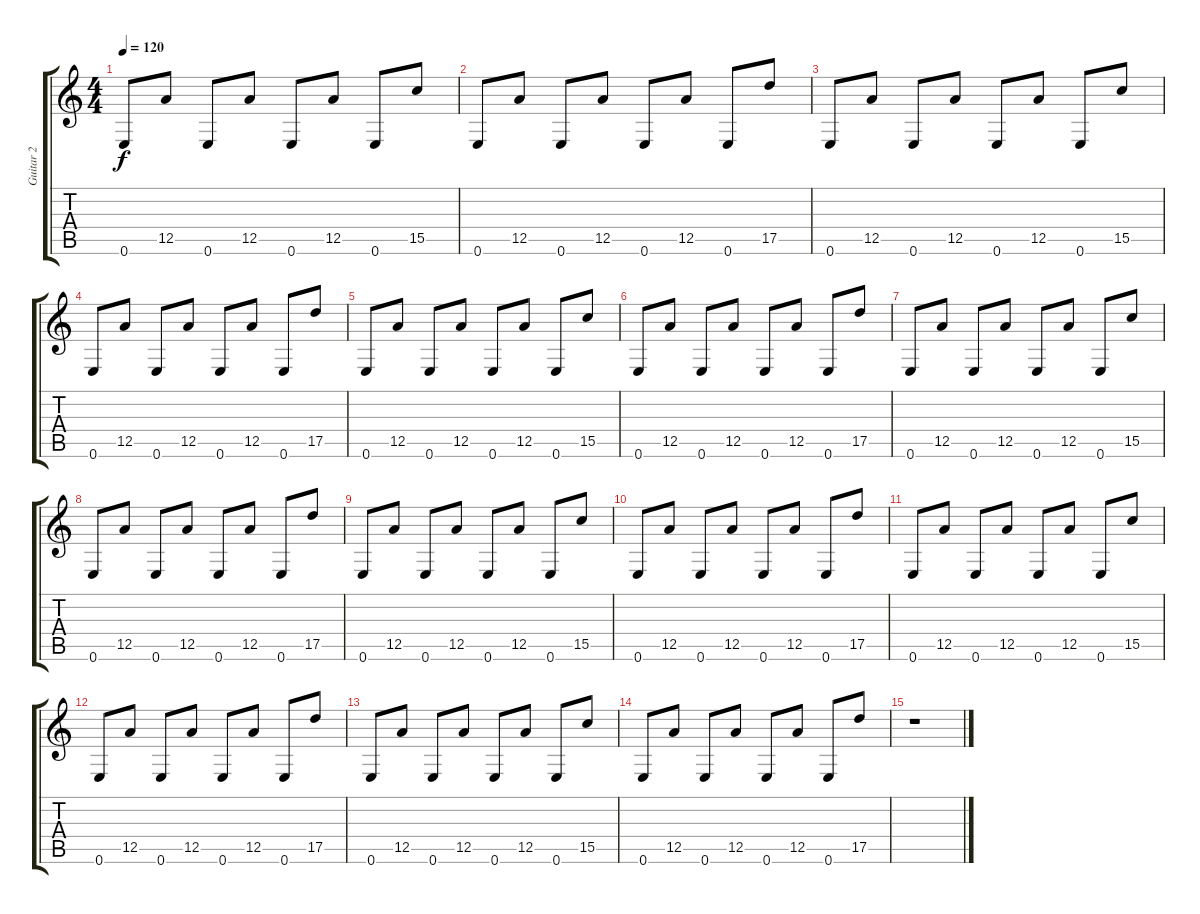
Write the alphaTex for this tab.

\track ("Guitar 2" "Guitar 2") {instrument electricguitarclean}
\staff {score tabs}
\tuning (E4 B3 G3 D3 A2 E2) {hide}
\ts (4 4)
\tempo 120
\clef g2
\ks c
0.6.8{dy f} 12.5.8 0.6.8 12.5.8 0.6.8 12.5.8 0.6.8 15.5.8 |
0.6.8 12.5.8 0.6.8 12.5.8 0.6.8 12.5.8 0.6.8 17.5.8 |
0.6.8 12.5.8 0.6.8 12.5.8 0.6.8 12.5.8 0.6.8 15.5.8 |
0.6.8 12.5.8 0.6.8 12.5.8 0.6.8 12.5.8 0.6.8 17.5.8 |
0.6.8 12.5.8 0.6.8 12.5.8 0.6.8 12.5.8 0.6.8 15.5.8 |
0.6.8 12.5.8 0.6.8 12.5.8 0.6.8 12.5.8 0.6.8 17.5.8 |
0.6.8 12.5.8 0.6.8 12.5.8 0.6.8 12.5.8 0.6.8 15.5.8 |
0.6.8 12.5.8 0.6.8 12.5.8 0.6.8 12.5.8 0.6.8 17.5.8 |
0.6.8 12.5.8 0.6.8 12.5.8 0.6.8 12.5.8 0.6.8 15.5.8 |
0.6.8 12.5.8 0.6.8 12.5.8 0.6.8 12.5.8 0.6.8 17.5.8 |
0.6.8 12.5.8 0.6.8 12.5.8 0.6.8 12.5.8 0.6.8 15.5.8 |
0.6.8 12.5.8 0.6.8 12.5.8 0.6.8 12.5.8 0.6.8 17.5.8 |
0.6.8 12.5.8 0.6.8 12.5.8 0.6.8 12.5.8 0.6.8 15.5.8 |
0.6.8 12.5.8 0.6.8 12.5.8 0.6.8 12.5.8 0.6.8 17.5.8 |
r.1
